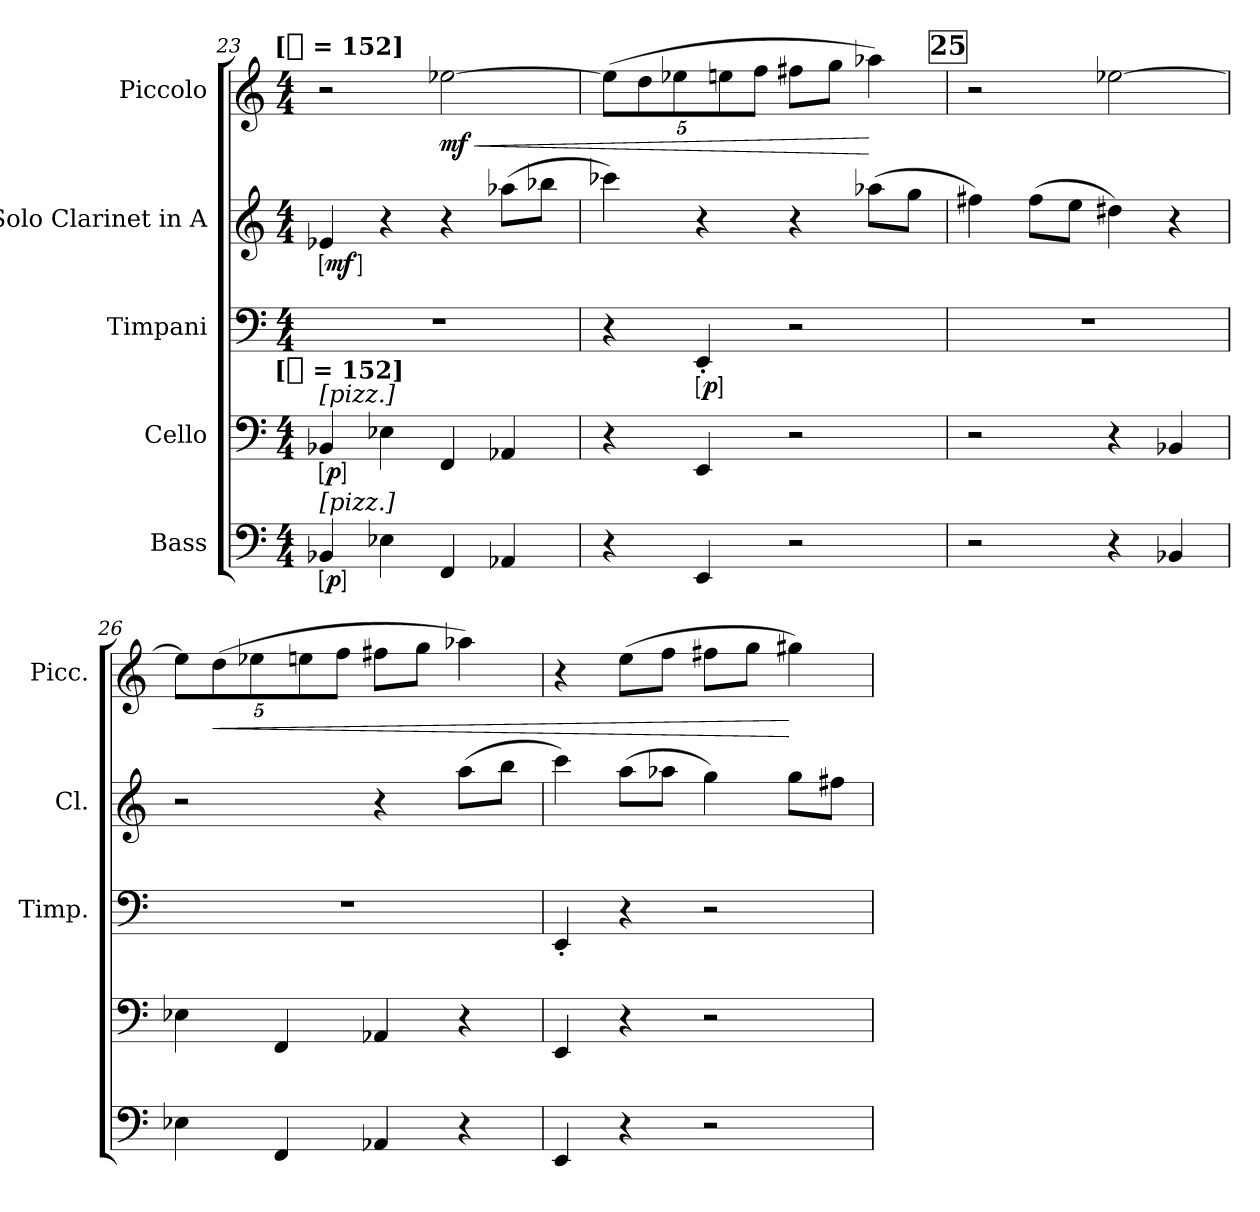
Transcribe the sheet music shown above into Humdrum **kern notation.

**kern	**dynam	**kern	**dynam	**kern	**dynam	**kern	**dynam	**kern	**dynam
*part5	*part5	*part4	*part4	*part3	*part3	*part2	*part2	*part1	*part1
*staff5	*staff5	*staff4	*staff4	*staff3	*staff3	*staff2	*staff2	*staff1	*staff1
*I"Bass	*	*I"Cello	*	*I"Timpani	*	*I"Solo Clarinet in A	*	*I"Piccolo	*
*	*	*	*	*I'Timp.	*	*I'Cl.	*	*I'Picc.	*
*clefF4	*	*clefF4	*	*clefF4	*	*clefG2	*	*clefG2	*
*ITrd7c12	*	*	*	*	*	*ITrd2c3	*	*ITrd-7c-12	*
*k[]	*	*k[]	*	*k[]	*	*k[f#c#g#]	*	*k[]	*
!!LO:TX:omd:t=[[half] = 152]
*M4/4	*	*M4/4	*	*M4/4	*	*M4/4	*	*M4/4	*
*MM304	*	*MM304	*	*MM304	*	*MM304	*	*MM304	*
=23	=23	=23	=23	=23	=23	=23	=23	=23	=23
!	!	!LO:TX:a:t=[pizz.]	!	!	!	!	!	!	!
!	!	!LO:TX:t=[[half] = 152]	!	!	!	!	!	!	!
!LO:TX:a:t=[pizz.]	!	!	!	!	!	!	!	!	!
!	!LO:DY:ed=brack	!	!LO:DY:ed=brack	!	!	!	!LO:DY:ed=brack	!	!
4BBB-X	p	4BB-X	p	1r	.	4cn	mf	2r	.
4EE-X	.	4E-X	.	.	.	4r	.	.	.
!	!	!	!	!	!	!	!	!	!LO:HP:b
4FFF	.	4FF	.	.	.	4r	.	[2eee-X	< mf
4AAA-X	.	4AA-X	.	.	.	(8ffnL	.	.	.
.	.	.	.	.	.	8ggnJ	.	.	.
=24	=24	=24	=24	=24	=24	=24	=24	=24	=24
4r	.	4r	.	4r	.	4aa-X)	.	(10eee-L]	.
.	.	.	.	.	.	.	.	10ddd	.
.	.	.	.	.	.	.	.	10eee-X	.
!	!	!	!	!	!LO:DY:ed=brack	!	!	!	!
4EEE	.	4EE	.	4EE'	p	4r	.	.	.
.	.	.	.	.	.	.	.	10eeen	.
.	.	.	.	.	.	.	.	10fffJ	.
2r	.	2r	.	2r	.	4r	.	8fff#XL	.
.	.	.	.	.	.	.	.	8gggJ	.
.	.	.	.	.	.	(8ffnL	.	4aaa-X)	[
.	.	.	.	.	.	8eeJ	.	.	.
!!LO:REH:place=s1:t=25
=25	=25	=25	=25	=25	=25	=25	=25	=25	=25
2r	.	2r	.	1r	.	4dd#X)	.	2r	.
.	.	.	.	.	.	(8dd#L	.	.	.
.	.	.	.	.	.	8cc#J	.	.	.
4r	.	4r	.	.	.	4b#X)	.	[2eee-X	.
4BBB-X	.	4BB-X	.	.	.	4r	.	.	.
=26	=26	=26	=26	=26	=26	=26	=26	=26	=26
4EE-X	.	4E-X	.	1r	.	2r	.	10eee-L]	.
!	!	!	!	!	!	!	!	!	!LO:HP:b
.	.	.	.	.	.	.	.	(10ddd	<
.	.	.	.	.	.	.	.	10eee-X	.
4FFF	.	4FF	.	.	.	.	.	.	.
.	.	.	.	.	.	.	.	10eeen	.
.	.	.	.	.	.	.	.	10fffJ	.
4AAA-X	.	4AA-X	.	.	.	4r	.	8fff#XL	.
.	.	.	.	.	.	.	.	8gggJ	.
4r	.	4r	.	.	.	(8ff#L	.	4aaa-X)	.
.	.	.	.	.	.	8gg#J	.	.	.
=27	=27	=27	=27	=27	=27	=27	=27	=27	=27
4EEE	.	4EE	.	4EE'	.	4aa)	.	4r	.
4r	.	4r	.	4r	.	(8ff#L	.	(8eeeL	.
.	.	.	.	.	.	8ffnJ	.	8fffJ	.
2r	.	2r	.	2r	.	4ee)	.	8fff#XL	.
.	.	.	.	.	.	.	.	8gggJ	.
.	.	.	.	.	.	8eeL	.	4ggg#X)	[
.	.	.	.	.	.	8dd#XJ	.	.	.
=	=	=	=	=	=	=	=	=	=
*-	*-	*-	*-	*-	*-	*-	*-	*-	*-
